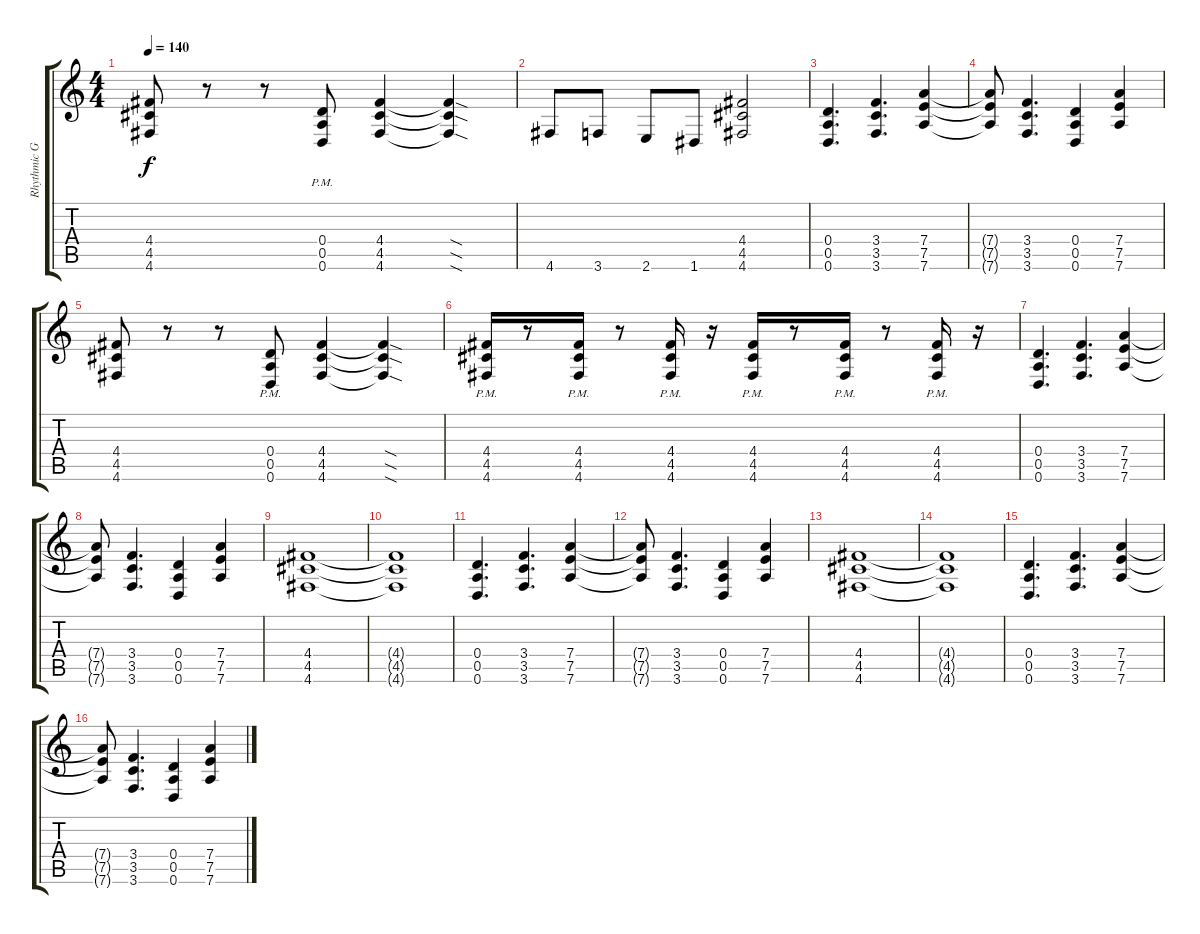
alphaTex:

\track ("Rhythmic Guitar" "Rhythmic G") {instrument distortionguitar}
\staff {score tabs}
\tuning (E4 B3 G3 D3 A2 D2) {hide}
\ts (4 4)
\tempo 140
\clef g2
\ks c
(4.4 4.5 4.6).8{dy f} r.8 r.8 (0.4{pm} 0.5{pm} 0.6{pm}).8 (4.4 4.5 4.6).4 (4.4{sod t} 4.5{sod t} 4.6{sod t}).4 |
4.6.8 3.6.8 2.6.8 1.6.8 (4.4 4.5 4.6).2 |
(0.4 0.5 0.6).4{d} (3.4 3.5 3.6).4{d} (7.4 7.5 7.6).4 |
(7.4{t} 7.5{t} 7.6{t}).8 (3.4 3.5 3.6).4{d} (0.4 0.5 0.6).4 (7.4 7.5 7.6).4 |
(4.4 4.5 4.6).8 r.8 r.8 (0.4{pm} 0.5{pm} 0.6{pm}).8 (4.4 4.5 4.6).4 (4.4{sod t} 4.5{sod t} 4.6{sod t}).4 |
(4.4{pm} 4.5{pm} 4.6{pm}).16 r.8 (4.4{pm} 4.5{pm} 4.6{pm}).16 r.8 (4.4{pm} 4.5{pm} 4.6{pm}).16 r.16 (4.4{pm} 4.5{pm} 4.6{pm}).16 r.8 (4.4{pm} 4.5{pm} 4.6{pm}).16 r.8 (4.4{pm} 4.5{pm} 4.6{pm}).16 r.16 |
(0.4 0.5 0.6).4{d} (3.4 3.5 3.6).4{d} (7.4 7.5 7.6).4 |
(7.4{t} 7.5{t} 7.6{t}).8 (3.4 3.5 3.6).4{d} (0.4 0.5 0.6).4 (7.4 7.5 7.6).4 |
(4.4 4.5 4.6).1 |
(4.4{t} 4.5{t} 4.6{t}).1 |
(0.4 0.5 0.6).4{d} (3.4 3.5 3.6).4{d} (7.4 7.5 7.6).4 |
(7.4{t} 7.5{t} 7.6{t}).8 (3.4 3.5 3.6).4{d} (0.4 0.5 0.6).4 (7.4 7.5 7.6).4 |
(4.4 4.5 4.6).1 |
(4.4{t} 4.5{t} 4.6{t}).1 |
(0.4 0.5 0.6).4{d} (3.4 3.5 3.6).4{d} (7.4 7.5 7.6).4 |
(7.4{t} 7.5{t} 7.6{t}).8 (3.4 3.5 3.6).4{d} (0.4 0.5 0.6).4 (7.4 7.5 7.6).4
